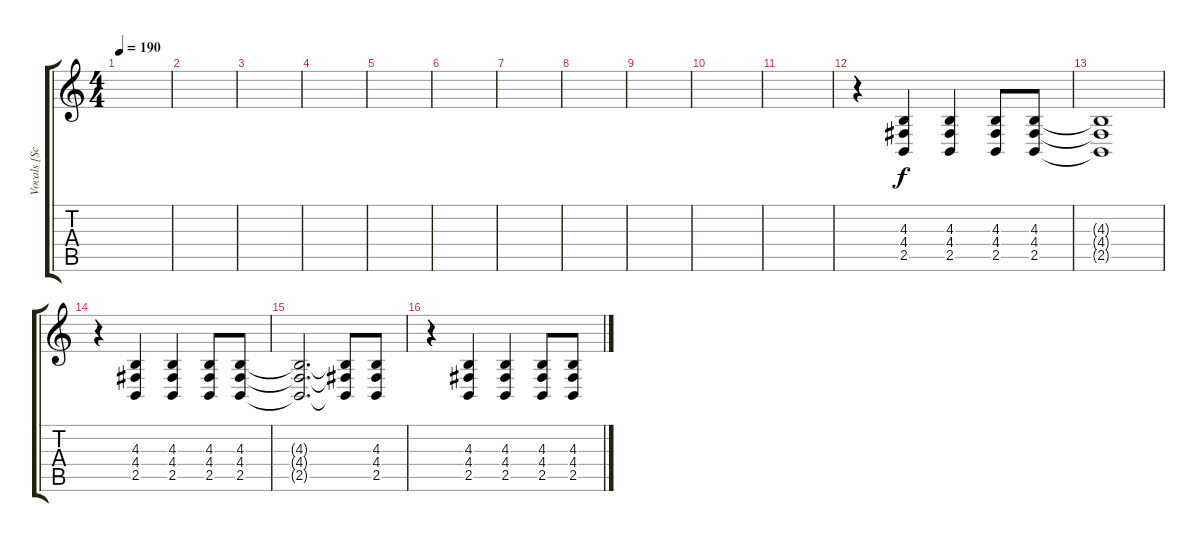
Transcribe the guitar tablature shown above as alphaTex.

\track ("Vocals [Scream]" "Vocals [Sc") {instrument gunshot}
\staff {score tabs}
\tuning (E4 B3 G3 D3 A2 D2) {hide}
\ts (4 4)
\tempo 190
\clef g2
\ks c
|
|
|
|
|
|
|
|
|
|
|
r.4 (4.3 4.4 2.5).4 (4.3 4.4 2.5).4 (4.3 4.4 2.5).8 (4.3 4.4 2.5).8 |
(4.3{t} 4.4{t} 2.5{t}).1 |
r.4 (4.3 4.4 2.5).4 (4.3 4.4 2.5).4 (4.3 4.4 2.5).8 (4.3 4.4 2.5).8 |
(4.3{t} 4.4{t} 2.5{t}).2{d} (4.3{t} 4.4{t} 2.5{t}).8 (4.3 4.4 2.5).8 |
r.4 (4.3 4.4 2.5).4 (4.3 4.4 2.5).4 (4.3 4.4 2.5).8 (4.3 4.4 2.5).8
